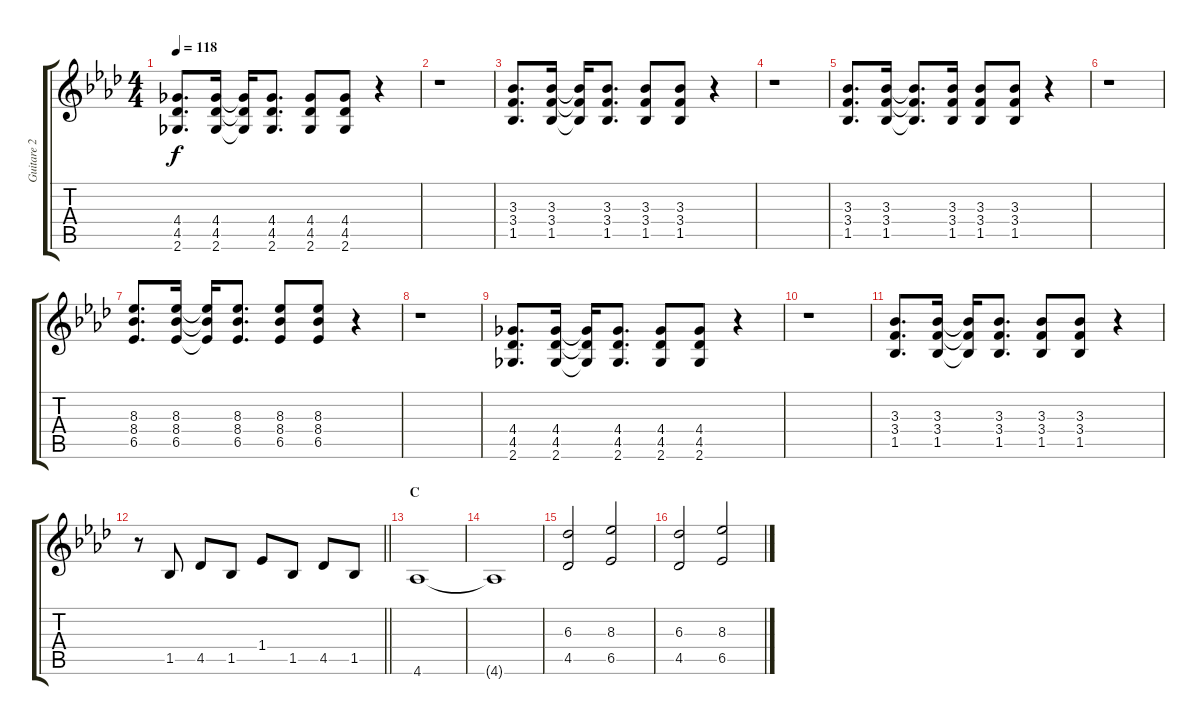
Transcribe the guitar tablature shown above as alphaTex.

\track ("Guitare 2" "Guitare 2") {instrument distortionguitar}
\staff {score tabs}
\tuning (E4 B3 G3 D3 A2 E2) {hide}
\ts (4 4)
\tempo 118
\clef g2
\ks ab
(4.4 4.5 2.6).8{d dy f} (4.4 4.5 2.6).16 (4.4{t} 4.5{t} 2.6{t}).16 (4.4 4.5 2.6).8{d} (4.4 4.5 2.6).8 (4.4 4.5 2.6).8 r.4 |
r.1 |
(3.3 3.4 1.5).8{d} (3.3 3.4 1.5).16 (3.3{t} 3.4{t} 1.5{t}).16 (3.3 3.4 1.5).8{d} (3.3 3.4 1.5).8 (3.3 3.4 1.5).8 r.4 |
r.1 |
(3.3 3.4 1.5).8{d} (3.3 3.4 1.5).16 (3.3{t} 3.4{t} 1.5{t}).8{d} (3.3 3.4 1.5).16 (3.3 3.4 1.5).8 (3.3 3.4 1.5).8 r.4 |
r.1 |
(8.3 8.4 6.5).8{d} (8.3 8.4 6.5).16 (8.3{t} 8.4{t} 6.5{t}).16 (8.3 8.4 6.5).8{d} (8.3 8.4 6.5).8 (8.3 8.4 6.5).8 r.4 |
r.1 |
(4.4 4.5 2.6).8{d} (4.4 4.5 2.6).16 (4.4{t} 4.5{t} 2.6{t}).16 (4.4 4.5 2.6).8{d} (4.4 4.5 2.6).8 (4.4 4.5 2.6).8 r.4 |
r.1 |
(3.3 3.4 1.5).8{d} (3.3 3.4 1.5).16 (3.3{t} 3.4{t} 1.5{t}).16 (3.3 3.4 1.5).8{d} (3.3 3.4 1.5).8 (3.3 3.4 1.5).8 r.4 |
\barLineRight lightlight
r.8 1.5.8 4.5.8 1.5.8 1.4.8 1.5.8 4.5.8 1.5.8 |
\section ("" "C")
4.6.1 |
4.6{t}.1 |
(6.3 4.5).2 (8.3 6.5).2 |
(6.3 4.5).2 (8.3 6.5).2
